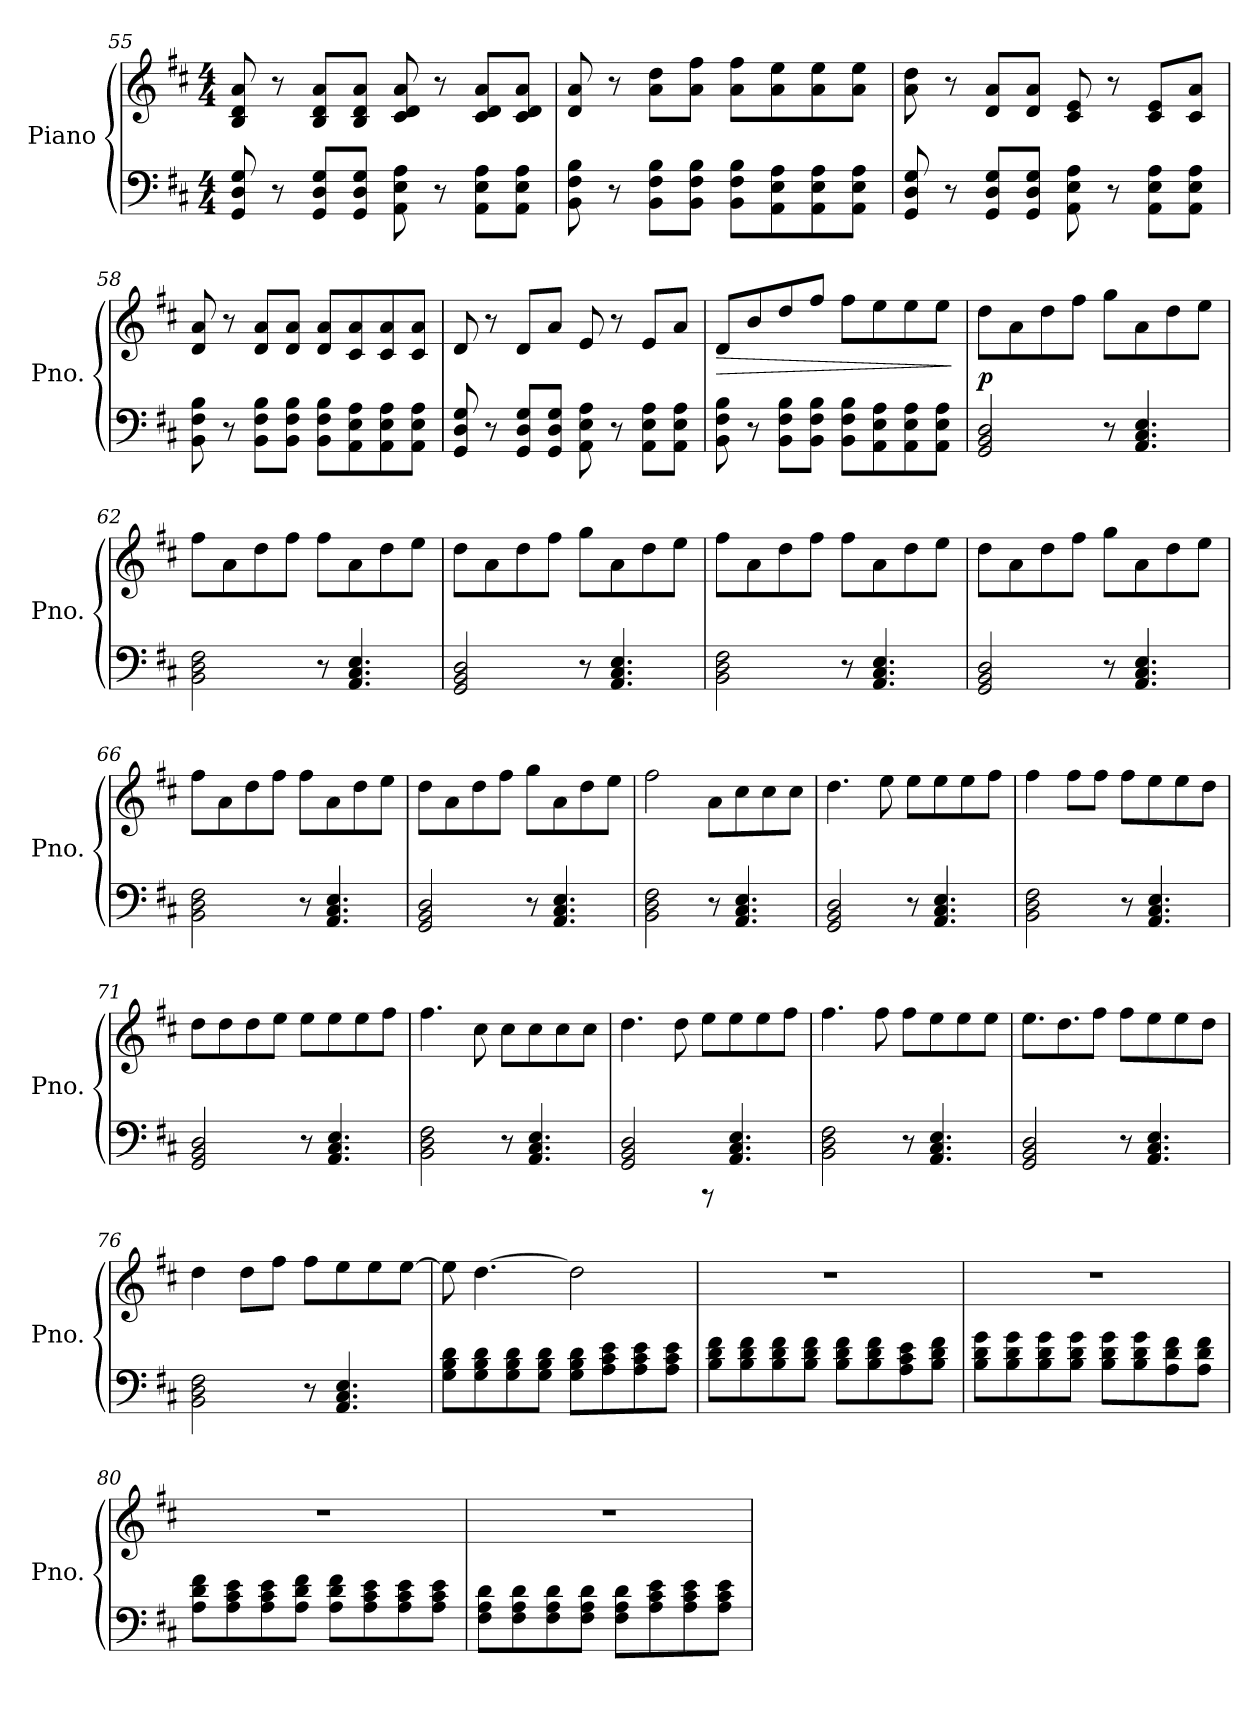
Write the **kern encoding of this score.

**kern	**kern	**dynam
*part1	*part1	*part1
*staff2	*staff1	*staff1/2
*I"Piano	*	*
*I'Pno.	*	*
*clefF4	*clefG2	*
*k[f#c#]	*k[f#c#]	*
*M4/4	*M4/4	*
=55	=55	=55
8GG/ 8D/ 8G/	8B/ 8d/ 8a/	.
8r	8r	.
8GG/ 8D/ 8G/L	8B/ 8d/ 8a/L	.
8GG/ 8D/ 8G/J	8B/ 8d/ 8a/J	.
8AA\ 8E\ 8A\	8c#/ 8d/ 8a/	.
8r	8r	.
8AA\ 8E\ 8A\L	8c#/ 8d/ 8a/L	.
8AA\ 8E\ 8A\J	8c#/ 8d/ 8a/J	.
=56	=56	=56
8BB\ 8F#\ 8B\	8d/ 8a/	.
8r	8r	.
8BB\ 8F#\ 8B\L	8a\ 8dd\L	.
8BB\ 8F#\ 8B\J	8a\ 8ff#\J	.
8BB\ 8F#\ 8B\L	8a\ 8ff#\L	.
8AA\ 8E\ 8A\	8a\ 8ee\	.
8AA\ 8E\ 8A\	8a\ 8ee\	.
8AA\ 8E\ 8A\J	8a\ 8ee\J	.
=57	=57	=57
8GG/ 8D/ 8G/	8a\ 8dd\	.
8r	8r	.
8GG/ 8D/ 8G/L	8d/ 8a/L	.
8GG/ 8D/ 8G/J	8d/ 8a/J	.
8AA\ 8E\ 8A\	8c#/ 8e/	.
8r	8r	.
8AA\ 8E\ 8A\L	8c#/ 8e/L	.
8AA\ 8E\ 8A\J	8c#/ 8a/J	.
!!LO:LB:g=z
=58	=58	=58
8BB\ 8F#\ 8B\	8d/ 8a/	.
8r	8r	.
8BB\ 8F#\ 8B\L	8d/ 8a/L	.
8BB\ 8F#\ 8B\J	8d/ 8a/J	.
8BB\ 8F#\ 8B\L	8d/ 8a/L	.
8AA\ 8E\ 8A\	8c#/ 8a/	.
8AA\ 8E\ 8A\	8c#/ 8a/	.
8AA\ 8E\ 8A\J	8c#/ 8a/J	.
=59	=59	=59
8GG/ 8D/ 8G/	8d/	.
8r	8r	.
8GG/ 8D/ 8G/L	8d/L	.
8GG/ 8D/ 8G/J	8a/J	.
8AA\ 8E\ 8A\	8e/	.
8r	8r	.
8AA\ 8E\ 8A\L	8e/L	.
8AA\ 8E\ 8A\J	8a/J	.
=60	=60	=60
!	!	!LO:HP:b
8BB\ 8F#\ 8B\	8d/L	>
8r	8b/	.
8BB\ 8F#\ 8B\L	8dd/	.
8BB\ 8F#\ 8B\J	8ff#/J	.
8BB\ 8F#\ 8B\L	8ff#\L	.
8AA\ 8E\ 8A\	8ee\	.
8AA\ 8E\ 8A\	8ee\	.
8AA\ 8E\ 8A\J	8ee\J	.
.	.	]
=61	=61	=61
!	!	!LO:DY:a=2
2GG/ 2BB/ 2D/	8dd\L	p
.	8a\	.
.	8dd\	.
.	8ff#\J	.
8r	8gg\L	.
4.AA/ 4.C#/ 4.E/	8a\	.
.	8dd\	.
.	8ee\J	.
=62	=62	=62
2BB\ 2D\ 2F#\	8ff#\L	.
.	8a\	.
.	8dd\	.
.	8ff#\J	.
8r	8ff#\L	.
4.AA/ 4.C#/ 4.E/	8a\	.
.	8dd\	.
.	8ee\J	.
!!LO:LB:g=z
=63	=63	=63
2GG/ 2BB/ 2D/	8dd\L	.
.	8a\	.
.	8dd\	.
.	8ff#\J	.
8r	8gg\L	.
4.AA/ 4.C#/ 4.E/	8a\	.
.	8dd\	.
.	8ee\J	.
=64	=64	=64
2BB\ 2D\ 2F#\	8ff#\L	.
.	8a\	.
.	8dd\	.
.	8ff#\J	.
8r	8ff#\L	.
4.AA/ 4.C#/ 4.E/	8a\	.
.	8dd\	.
.	8ee\J	.
=65	=65	=65
2GG/ 2BB/ 2D/	8dd\L	.
.	8a\	.
.	8dd\	.
.	8ff#\J	.
8r	8gg\L	.
4.AA/ 4.C#/ 4.E/	8a\	.
.	8dd\	.
.	8ee\J	.
=66	=66	=66
2BB\ 2D\ 2F#\	8ff#\L	.
.	8a\	.
.	8dd\	.
.	8ff#\J	.
8r	8ff#\L	.
4.AA/ 4.C#/ 4.E/	8a\	.
.	8dd\	.
.	8ee\J	.
=67	=67	=67
2GG/ 2BB/ 2D/	8dd\L	.
.	8a\	.
.	8dd\	.
.	8ff#\J	.
8r	8gg\L	.
4.AA/ 4.C#/ 4.E/	8a\	.
.	8dd\	.
.	8ee\J	.
!!LO:LB:g=z
=68	=68	=68
2BB\ 2D\ 2F#\	2ff#\	.
8r	8a\L	.
4.AA/ 4.C#/ 4.E/	8cc#\	.
.	8cc#\	.
.	8cc#\J	.
=69	=69	=69
2GG/ 2BB/ 2D/	4.dd\	.
.	8ee\	.
8r	8ee\L	.
4.AA/ 4.C#/ 4.E/	8ee\	.
.	8ee\	.
.	8ff#\J	.
=70	=70	=70
2BB\ 2D\ 2F#\	4ff#\	.
.	8ff#\L	.
.	8ff#\J	.
8r	8ff#\L	.
4.AA/ 4.C#/ 4.E/	8ee\	.
.	8ee\	.
.	8dd\J	.
=71	=71	=71
2GG/ 2BB/ 2D/	8dd\L	.
.	8dd\	.
.	8dd\	.
.	8ee\J	.
8r	8ee\L	.
4.AA/ 4.C#/ 4.E/	8ee\	.
.	8ee\	.
.	8ff#\J	.
=72	=72	=72
2BB\ 2D\ 2F#\	4.ff#\	.
.	8cc#\	.
8r	8cc#\L	.
4.AA/ 4.C#/ 4.E/	8cc#\	.
.	8cc#\	.
.	8cc#\J	.
=73	=73	=73
2GG/ 2BB/ 2D/	4.dd\	.
.	8dd\	.
8rAAA	8ee\L	.
4.AA/ 4.C#/ 4.E/	8ee\	.
.	8ee\	.
.	8ff#\J	.
!!LO:LB:g=z
=74	=74	=74
2BB\ 2D\ 2F#\	4.ff#\	.
.	8ff#\	.
8r	8ff#\L	.
4.AA/ 4.C#/ 4.E/	8ee\	.
.	8ee\	.
.	8ee\J	.
=75	=75	=75
2GG/ 2BB/ 2D/	8.ee\L	.
.	8.dd\	.
.	8ff#\J	.
8r	8ff#\L	.
4.AA/ 4.C#/ 4.E/	8ee\	.
.	8ee\	.
.	8dd\J	.
=76	=76	=76
2BB\ 2D\ 2F#\	4dd\	.
.	8dd\L	.
.	8ff#\J	.
8r	8ff#\L	.
4.AA/ 4.C#/ 4.E/	8ee\	.
.	8ee\	.
.	[8ee\J	.
=77	=77	=77
8G\ 8B\ 8d\L	8ee\]	.
8G\ 8B\ 8d\	[4.dd\	.
8G\ 8B\ 8d\	.	.
8G\ 8B\ 8d\J	.	.
8G\ 8B\ 8d\L	2dd\]	.
8A\ 8c#\ 8e\	.	.
8A\ 8c#\ 8e\	.	.
8A\ 8c#\ 8e\J	.	.
!!LO:LB:g=z
=78	=78	=78
8B\ 8d\ 8f#\L	1r	.
8B\ 8d\ 8f#\	.	.
8B\ 8d\ 8f#\	.	.
8B\ 8d\ 8f#\J	.	.
8B\ 8d\ 8f#\L	.	.
8B\ 8d\ 8f#\	.	.
8A\ 8c#\ 8e\	.	.
8B\ 8d\ 8f#\J	.	.
=79	=79	=79
8B\ 8d\ 8g\L	1r	.
8B\ 8d\ 8g\	.	.
8B\ 8d\ 8g\	.	.
8B\ 8d\ 8g\J	.	.
8B\ 8d\ 8g\L	.	.
8B\ 8d\ 8g\	.	.
8A\ 8d\ 8f#\	.	.
8A\ 8d\ 8f#\J	.	.
=80	=80	=80
8A\ 8d\ 8f#\L	1r	.
8A\ 8c#\ 8e\	.	.
8A\ 8c#\ 8e\	.	.
8A\ 8d\ 8f#\J	.	.
8A\ 8d\ 8f#\L	.	.
8A\ 8c#\ 8e\	.	.
8A\ 8c#\ 8e\	.	.
8A\ 8c#\ 8e\J	.	.
!!LO:PB:g=z
=81	=81	=81
8F#\ 8A\ 8d\L	1r	.
8F#\ 8A\ 8d\	.	.
8F#\ 8A\ 8d\	.	.
8F#\ 8A\ 8d\J	.	.
8F#\ 8A\ 8d\L	.	.
8A\ 8c#\ 8e\	.	.
8A\ 8c#\ 8e\	.	.
8A\ 8c#\ 8e\J	.	.
=	=	=
*-	*-	*-
